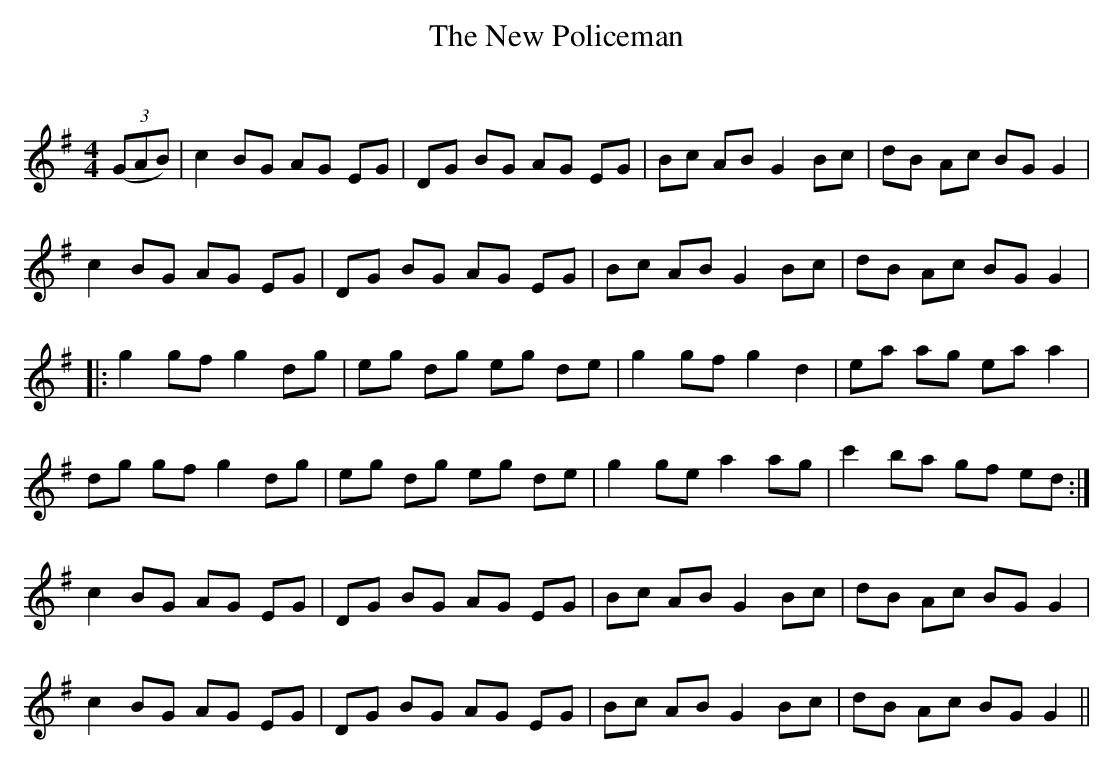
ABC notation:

X:1
T: The New Policeman
C:
Q: 232
K:G
M:4/4
L:1/8
((3GAB)|c2 BG AG EG|DG BG AG EG|Bc AB G2 Bc|dB Ac BG G2|
c2 BG AG EG|DG BG AG EG|Bc AB G2 Bc|dB Ac BG G2|
|:g2 gf g2 dg|eg dg eg de|g2 gf g2 d2|ea ag ea a2|
dg gf g2 dg|eg dg eg de|g2 ge a2 ag|c'2 ba gf ed:|
c2 BG AG EG|DG BG AG EG|Bc AB G2 Bc|dB Ac BG G2|
c2 BG AG EG|DG BG AG EG|Bc AB G2 Bc|dB Ac BG G2||
